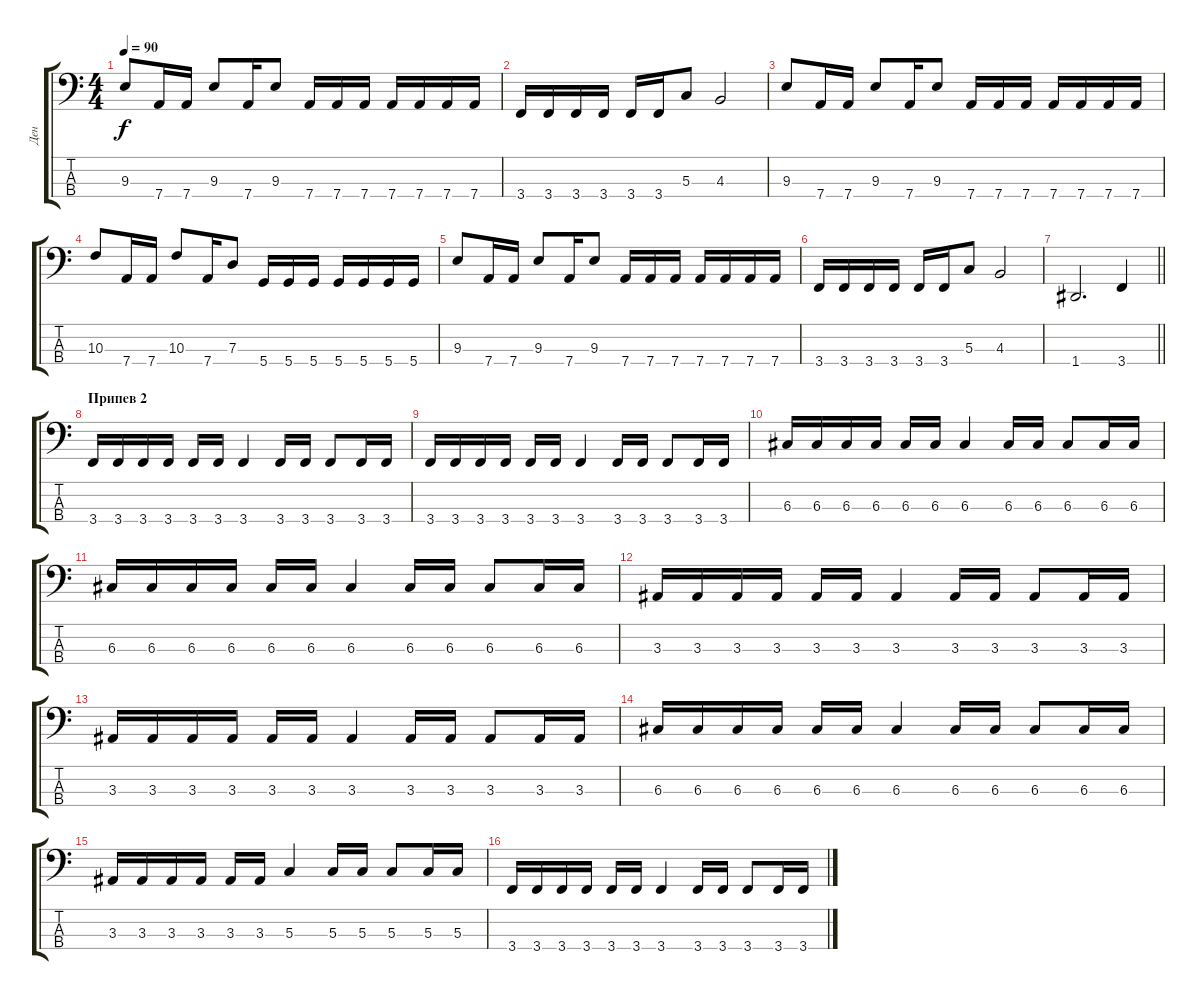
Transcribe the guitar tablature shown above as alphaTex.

\track ("Ден" "Ден") {instrument electricbassfinger}
\staff {score tabs}
\tuning (F2 C2 G1 D1) {hide}
\ts (4 4)
\tempo 90
\clef f4
\ks c
9.3.8{dy f} 7.4.16 7.4.16 9.3.8 7.4.16 9.3.8 7.4.16 7.4.16 7.4.16 7.4.16 7.4.16 7.4.16 7.4.16 |
3.4.16 3.4.16 3.4.16 3.4.16 3.4.16 3.4.16 5.3.8 4.3.2 |
9.3.8 7.4.16 7.4.16 9.3.8 7.4.16 9.3.8 7.4.16 7.4.16 7.4.16 7.4.16 7.4.16 7.4.16 7.4.16 |
10.3.8 7.4.16 7.4.16 10.3.8 7.4.16 7.3.8 5.4.16 5.4.16 5.4.16 5.4.16 5.4.16 5.4.16 5.4.16 |
9.3.8 7.4.16 7.4.16 9.3.8 7.4.16 9.3.8 7.4.16 7.4.16 7.4.16 7.4.16 7.4.16 7.4.16 7.4.16 |
3.4.16 3.4.16 3.4.16 3.4.16 3.4.16 3.4.16 5.3.8 4.3.2 |
\barLineRight lightlight
1.4.2{d} 3.4.4 |
\section ("" "Припев 2")
3.4.16 3.4.16 3.4.16 3.4.16 3.4.16 3.4.16 3.4.4 3.4.16 3.4.16 3.4.8 3.4.16 3.4.16 |
3.4.16 3.4.16 3.4.16 3.4.16 3.4.16 3.4.16 3.4.4 3.4.16 3.4.16 3.4.8 3.4.16 3.4.16 |
6.3.16 6.3.16 6.3.16 6.3.16 6.3.16 6.3.16 6.3.4 6.3.16 6.3.16 6.3.8 6.3.16 6.3.16 |
6.3.16 6.3.16 6.3.16 6.3.16 6.3.16 6.3.16 6.3.4 6.3.16 6.3.16 6.3.8 6.3.16 6.3.16 |
3.3.16 3.3.16 3.3.16 3.3.16 3.3.16 3.3.16 3.3.4 3.3.16 3.3.16 3.3.8 3.3.16 3.3.16 |
3.3.16 3.3.16 3.3.16 3.3.16 3.3.16 3.3.16 3.3.4 3.3.16 3.3.16 3.3.8 3.3.16 3.3.16 |
6.3.16 6.3.16 6.3.16 6.3.16 6.3.16 6.3.16 6.3.4 6.3.16 6.3.16 6.3.8 6.3.16 6.3.16 |
3.3.16 3.3.16 3.3.16 3.3.16 3.3.16 3.3.16 5.3.4 5.3.16 5.3.16 5.3.8 5.3.16 5.3.16 |
3.4.16 3.4.16 3.4.16 3.4.16 3.4.16 3.4.16 3.4.4 3.4.16 3.4.16 3.4.8 3.4.16 3.4.16
